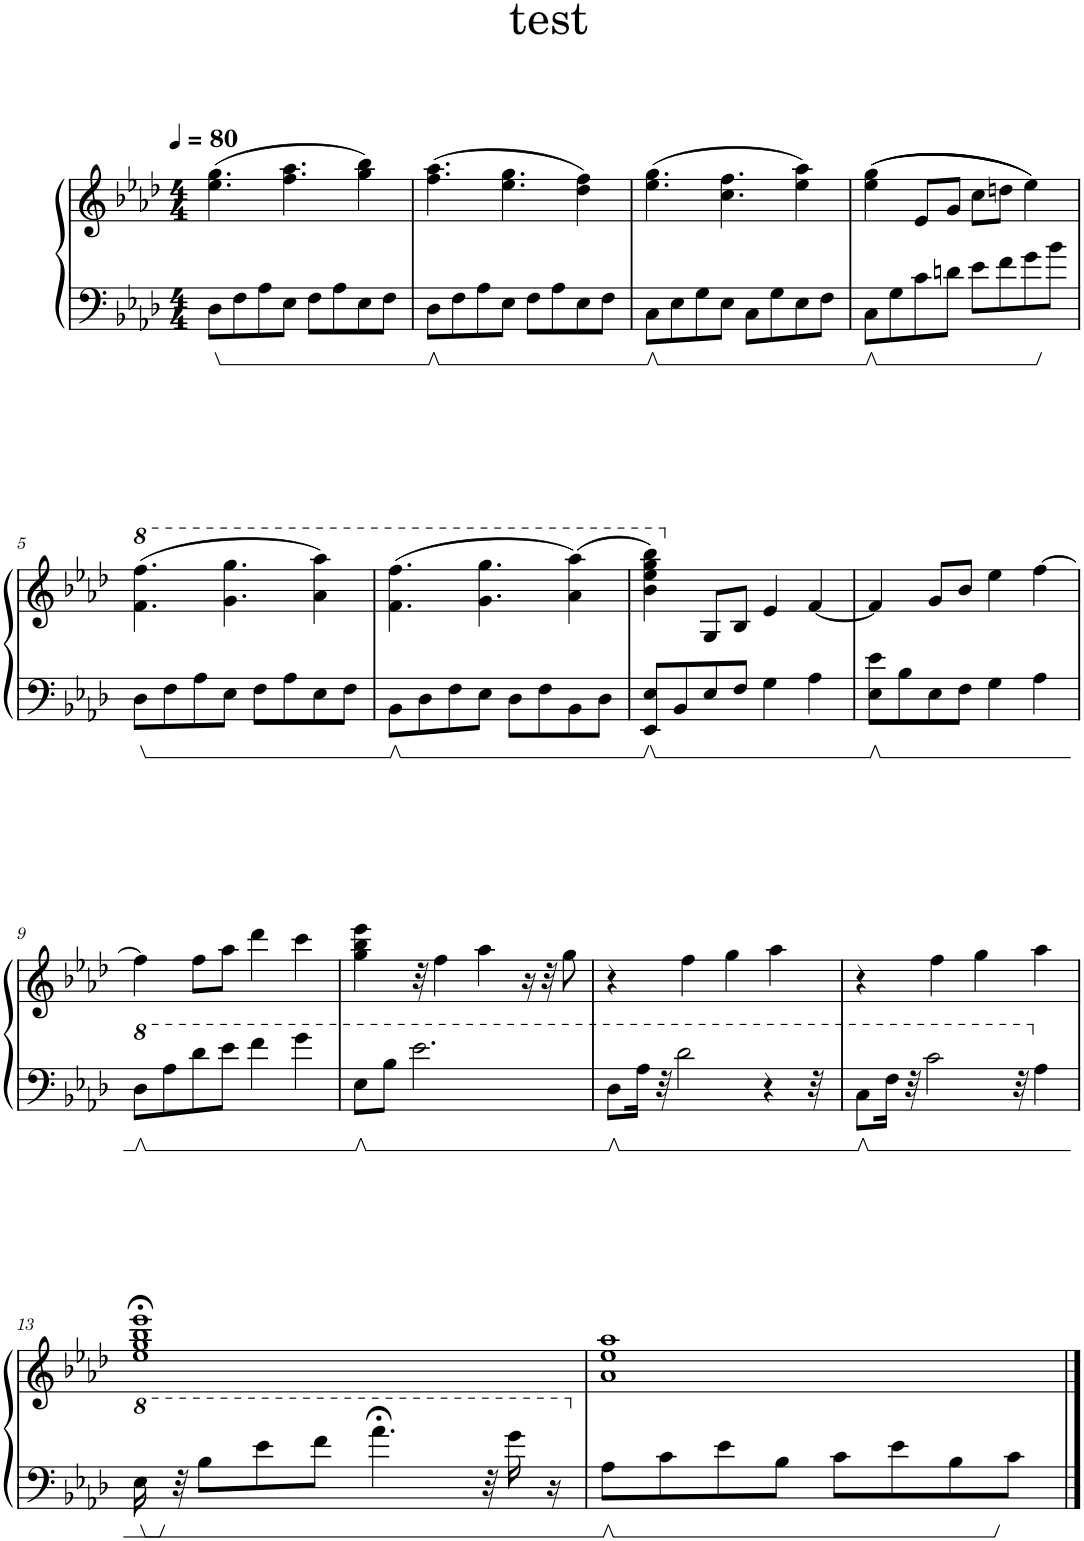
**kern	**kern
*part1	*part1
*staff2	*staff1
*I"Piano	*
*I'Pno.	*
*clefF4	*clefG2
*k[b-e-a-d-]	*k[b-e-a-d-]
*M4/4	*M4/4
*MM80	*MM80
=1	=1
8D-\L	(4.ee-\ 4.gg\
8F\	.
8A-\	.
8E-\J	4.ff\ 4.aa-\
8F\L	.
8A-\	.
8E-\	4gg\ 4bb-\)
8F\J	.
=2	=2
8D-\L	(4.ff\ 4.aa-\
8F\	.
8A-\	.
8E-\J	4.ee-\ 4.gg\
8F\L	.
8A-\	.
8E-\	4dd-\ 4ff\)
8F\J	.
=3	=3
8C\L	(4.ee-\ 4.gg\
8E-\	.
8G\	.
8E-\J	4.cc\ 4.ff\
8C\L	.
8G\	.
8E-\	4ee-\ 4aa-\)
8F\J	.
=4	=4
8C\L	((4ee-\ 4gg\
8G\	.
8c\	8e-/L
8dn\J	8g/J
8e-\L	8cc\L
8f\	8ddn\J
8g\	4ee-\))
8b-\J	.
!!LO:LB:g=z
=5	=5
*	*8va
8D-\L	(4.ff\ 4.fff\
8F\	.
8A-\	.
8E-\J	4.gg\ 4.ggg\
8F\L	.
8A-\	.
8E-\	4aa-\ 4aaa-\)
8F\J	.
=6	=6
8BB-\L	(4.ff\ 4.fff\
8D-\	.
8F\	.
8E-\J	4.gg\ 4.ggg\
8D-\L	.
8F\	.
8BB-\	(4aa-\ 4aaa-\)
8D-\J	.
=7	=7
8EE-/ 8E-/L	4bb-\ 4eee-\ 4ggg\ 4bbb-\)
8BB-/	.
*	*X8va
8E-/	8G/L
8F/J	8B-/J
4G\	4e-/
4A-\	[4f/
=8	=8
8E-\ 8e-\L	4f/]
8B-\	.
8E-\	8g/L
8F\J	8b-/J
4G\	4ee-\
4A-\	[4ff\
!!LO:LB:g=z
=9	=9
*8va	*
8d-\L	4ff\]
8a-\	.
8dd-\	8ff\L
8ee-\J	8aa-\J
4ff\	4ddd-\
4gg\	4ccc\
=10	=10
8e-\L	4gg\ 4bb-\ 4eee-\
8b-\J	.
2.ee-\	32r
.	4ff\
.	4aa-\
.	16r
.	32r
.	8gg\
=11	=11
8d-\L	4r
16a-\Jk	.
32r	.
2dd-\	.
.	4ff\
.	4gg\
4r	.
.	4aa-\
32r	.
=12	=12
8c\L	4r
16f\Jk	.
32r	.
2cc\	.
.	4ff\
.	4gg\
32r	.
4a-\	4aa-\
!!LO:LB:g=z
=13	=13
*X8va	*
*8va	*
16e-\	1ee-;< 1gg;< 1bb-;< 1eee-;<
32r	.
8b-\L	.
8ee-\	.
8ff\J	.
4.aa-;<\	.
32r	.
16gg\	.
16r	.
=14	=14
*X8va	*
8A-\L	1a- 1ee- 1aa-
8c\	.
8e-\	.
8B-\J	.
8c\L	.
8e-\	.
8B-\	.
8c\J	.
==	==
*-	*-
